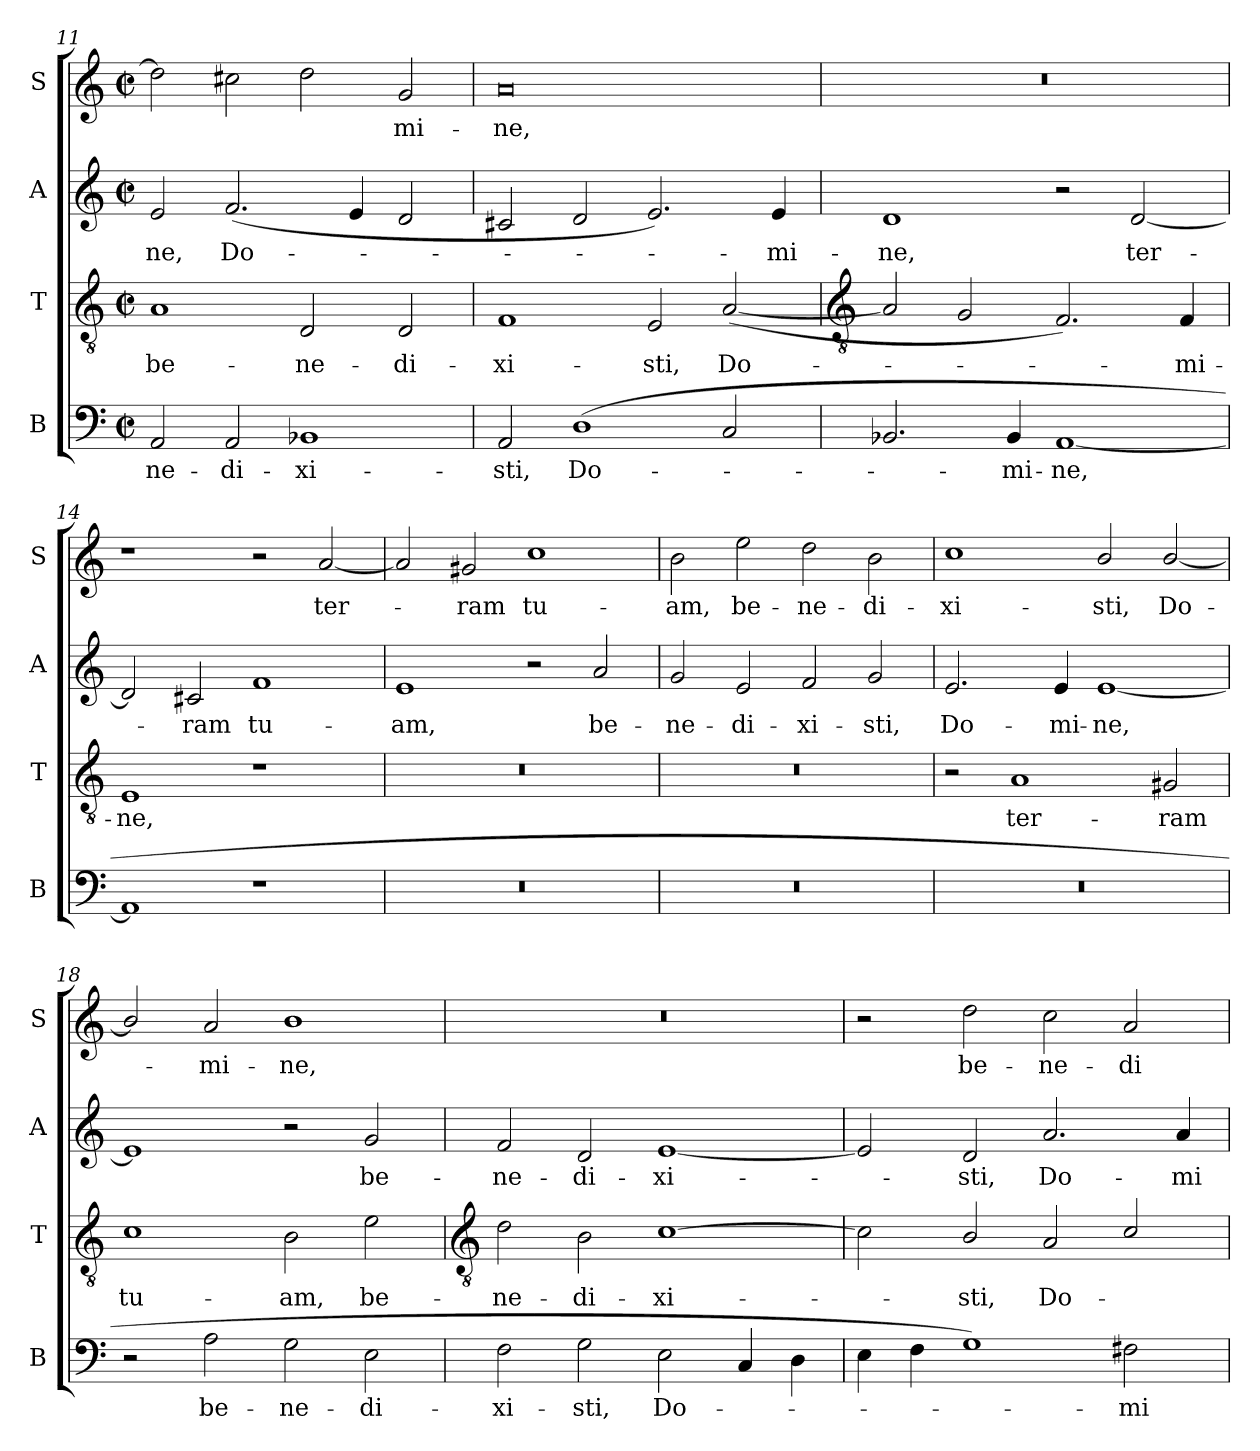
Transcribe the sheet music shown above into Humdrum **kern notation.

**kern	**text	**kern	**text	**kern	**text	**kern	**text
*part4	*part4	*part3	*part3	*part2	*part2	*part1	*part1
*staff4	*staff4	*staff3	*staff3	*staff2	*staff2	*staff1	*staff1
*I"B	*	*I"T	*	*I"A	*	*I"S	*
*I'B	*	*I'T	*	*I'A	*	*I'S	*
*clefF4	*	*clefGv2	*	*clefG2	*	*clefG2	*
*k[]	*	*k[]	*	*k[]	*	*k[]	*
*C:	*	*C:	*	*C:	*	*C:	*
*M4/2	*	*M4/2	*	*M4/2	*	*M4/2	*
*met(c|)	*	*met(c|)	*	*met(c|)	*	*met(c|)	*
=11	=11	=11	=11	=11	=11	=11	=11
!	!LO:LY:b	!	!LO:LY:b	!	!LO:LY:b	!	!
2AA	-ne-	1A	be-	2e	-ne,	2dd]	.
!	!LO:LY:b	!	!	!	!LO:LY:b	!	!
2AA	-di-	.	.	(<2.f	Do-	2cc#X	.
!	!LO:LY:b	!	!LO:LY:b	!	!	!	!
1BB-X	-xi-	2D	-ne-	.	.	2dd	.
.	.	.	.	4e	.	.	.
!	!	!	!LO:LY:b	!	!	!	!LO:LY:b
.	.	2D	-di-	2d	.	2g	mi-
=12	=12	=12	=12	=12	=12	=12	=12
!	!LO:LY:b	!	!LO:LY:b	!	!	!	!LO:LY:b
2AA	-sti,	1F	-xi-	2c#X	.	0a	-ne,
!	!LO:LY:b	!	!	!	!	!	!
(>1D	Do-	.	.	2d	.	.	.
!	!	!	!LO:LY:b	!	!	!	!
.	.	2E	-sti,	2.e)	.	.	.
!	!	!	!LO:LY:b	!	!	!	!
2C	.	(<[2A	Do-	.	.	.	.
!	!	!	!	!	!LO:LY:b	!	!
.	.	.	.	4e	mi-	.	.
!!LO:LB:g=z
=13	=13	=13	=13	=13	=13	=13	=13
*	*	*clefGv2	*	*	*	*	*
!	!	!	!	!	!LO:LY:b	!	!
2.BB-X	.	2A]	.	1d	-ne,	0r	.
.	.	2G	.	.	.	.	.
!	!LO:LY:b	!	!	!	!	!	!
4BB-	mi-	.	.	.	.	.	.
!	!LO:LY:b	!	!	!	!	!	!
[1AA	-ne,	2.F)	.	2r	.	.	.
!	!	!	!	!	!LO:LY:b	!	!
.	.	.	.	[2d	ter-	.	.
!	!	!	!LO:LY:b	!	!	!	!
.	.	4F	mi-	.	.	.	.
=14	=14	=14	=14	=14	=14	=14	=14
!	!	!	!LO:LY:b	!	!	!	!
1AA]	.	1E	-ne,	2d]	.	1r	.
!	!	!	!	!	!LO:LY:b	!	!
.	.	.	.	2c#X	ram	.	.
!	!	!	!	!	!LO:LY:b	!	!
1r	.	1r	.	1f	tu-	2r	.
!	!	!	!	!	!	!	!LO:LY:b
.	.	.	.	.	.	[2a	ter-
=15	=15	=15	=15	=15	=15	=15	=15
!	!	!	!	!	!LO:LY:b	!	!
0r	.	0r	.	1e	-am,	2a]	.
!	!	!	!	!	!	!	!LO:LY:b
.	.	.	.	.	.	2g#X	ram
!	!	!	!	!	!	!	!LO:LY:b
.	.	.	.	2r	.	1cc	tu-
!	!	!	!	!	!LO:LY:b	!	!
.	.	.	.	2a	be-	.	.
=16	=16	=16	=16	=16	=16	=16	=16
!	!	!	!	!	!LO:LY:b	!	!LO:LY:b
0r	.	0r	.	2g	-ne-	2b	-am,
!	!	!	!	!	!LO:LY:b	!	!LO:LY:b
.	.	.	.	2e	-di-	2ee	be-
!	!	!	!	!	!LO:LY:b	!	!LO:LY:b
.	.	.	.	2f	-xi-	2dd	-ne-
!	!	!	!	!	!LO:LY:b	!	!LO:LY:b
.	.	.	.	2g	-sti,	2b	-di-
=17	=17	=17	=17	=17	=17	=17	=17
!	!	!	!	!	!LO:LY:b	!	!LO:LY:b
0r	.	2r	.	2.e	Do-	1cc	-xi-
!	!	!	!LO:LY:b	!	!	!	!
.	.	1A	ter-	.	.	.	.
!	!	!	!	!	!LO:LY:b	!	!
.	.	.	.	4e	-mi-	.	.
!	!	!	!	!	!LO:LY:b	!	!LO:LY:b
.	.	.	.	[1e	-ne,	2b/	-sti,
!	!	!	!LO:LY:b	!	!	!	!LO:LY:b
.	.	2G#X	-ram	.	.	[2b/	Do-
=18	=18	=18	=18	=18	=18	=18	=18
!	!	!	!LO:LY:b	!	!	!	!
2r	.	1c	tu-	1e]	.	2b/]	.
!	!LO:LY:b	!	!	!	!	!	!LO:LY:b
2A	be-	.	.	.	.	2a	mi-
!	!LO:LY:b	!	!LO:LY:b	!	!	!	!LO:LY:b
2G	-ne-	2B	-am,	2r	.	1b	-ne,
!	!LO:LY:b	!	!LO:LY:b	!	!LO:LY:b	!	!
2E	-di-	2e	be-	2g	be-	.	.
!!LO:LB:g=z
=19	=19	=19	=19	=19	=19	=19	=19
*	*	*clefGv2	*	*	*	*	*
!	!LO:LY:b	!	!LO:LY:b	!	!LO:LY:b	!	!
2F	-xi-	2d	-ne-	2f/	-ne-	0r	.
!	!LO:LY:b	!	!LO:LY:b	!	!LO:LY:b	!	!
2G	-sti,	2B	-di-	2d/	-di-	.	.
!	!LO:LY:b	!	!LO:LY:b	!	!LO:LY:b	!	!
2E	Do-	[1c	-xi-	[1e	-xi-	.	.
4C	.	.	.	.	.	.	.
4D	.	.	.	.	.	.	.
=20	=20	=20	=20	=20	=20	=20	=20
4E	.	2c]	.	2e]	.	2r	.
4F	.	.	.	.	.	.	.
!	!	!	!LO:LY:b	!	!LO:LY:b	!	!LO:LY:b
1G)	.	2B/	sti,	2d/	sti,	2dd	be-
!	!	!	!LO:LY:b	!	!LO:LY:b	!	!LO:LY:b
.	.	2A	Do-	2.a/	Do-	2cc	-ne-
!	!LO:LY:b	!	!	!	!	!	!LO:LY:b
2F#X	mi-	2c/	.	.	.	2a	-di-
!	!	!	!	!	!LO:LY:b	!	!
.	.	.	.	4a/	-mi	.	.
=	=	=	=	=	=	=	=
*-	*-	*-	*-	*-	*-	*-	*-
